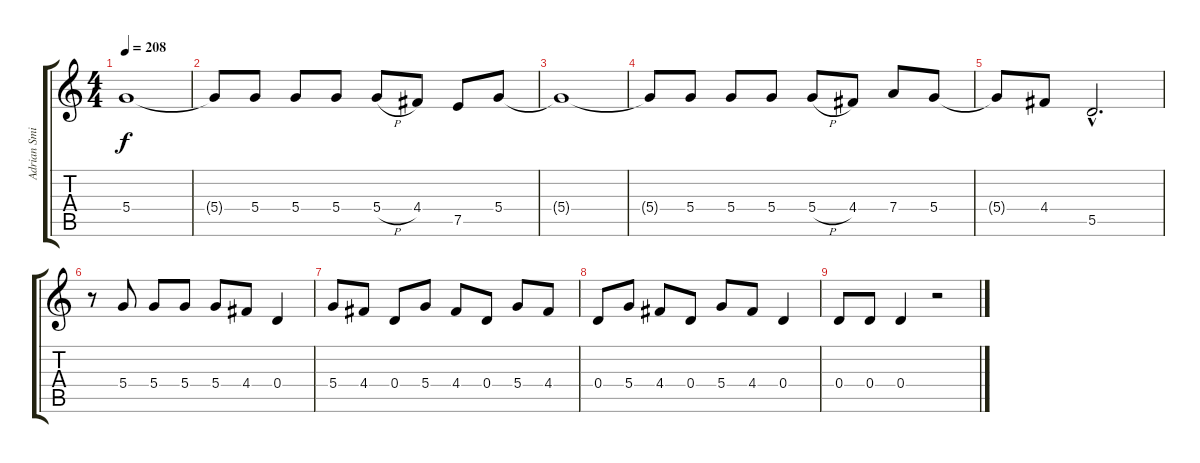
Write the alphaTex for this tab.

\track ("Adrian Smith" "Adrian Smi") {instrument distortionguitar}
\staff {score tabs}
\tuning (E4 B3 G3 D3 A2 E2) {hide}
\ts (4 4)
\tempo 208
\clef g2
\ks c
5.4{t}.1{dy f} |
5.4{t}.8 5.4.8 5.4.8 5.4.8 5.4{h}.8 4.4.8 7.5.8 5.4.8 |
5.4{t}.1 |
5.4{t}.8 5.4.8 5.4.8 5.4.8 5.4{h}.8 4.4.8 7.4.8 5.4.8 |
5.4{t}.8 4.4.8 5.5{hac}.2{d} |
r.8 5.4.8 5.4.8 5.4.8 5.4.8 4.4.8 0.4.4 |
5.4.8 4.4.8 0.4.8 5.4.8 4.4.8 0.4.8 5.4.8 4.4.8 |
0.4.8 5.4.8 4.4.8 0.4.8 5.4.8 4.4.8 0.4.4 |
0.4.8 0.4.8 0.4.4 r.2
